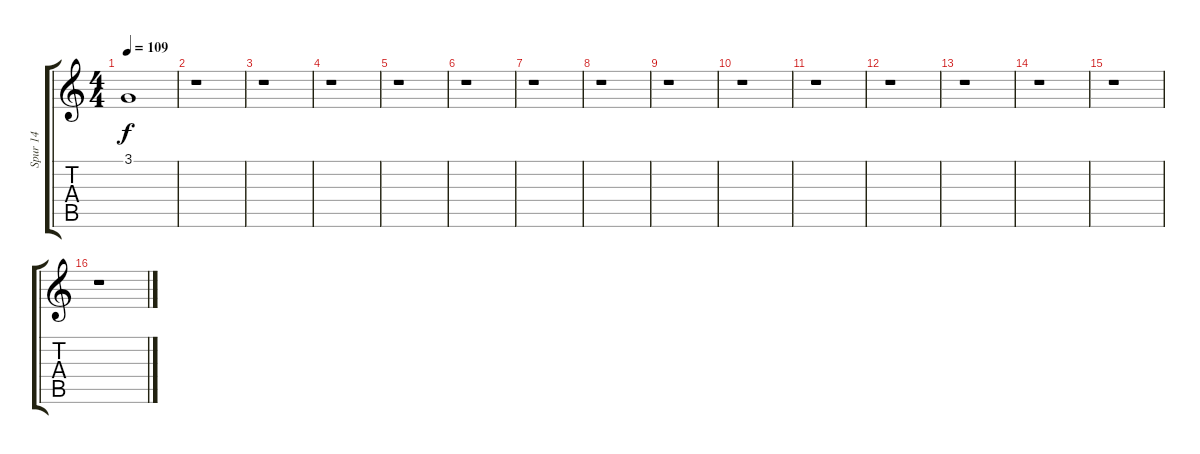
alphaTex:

\track ("Spur 14" "Spur 14") {instrument stringensemble1}
\staff {score tabs}
\tuning (E4 B3 G3 D3 A2 E2) {hide}
\ts (4 4)
\tempo 109
\clef g2
\ks c
3.1{t}.1{dy f} |
r.1 |
r.1 |
r.1 |
r.1 |
r.1 |
r.1 |
r.1 |
r.1 |
r.1 |
r.1 |
r.1 |
r.1 |
r.1 |
r.1 |
r.1
